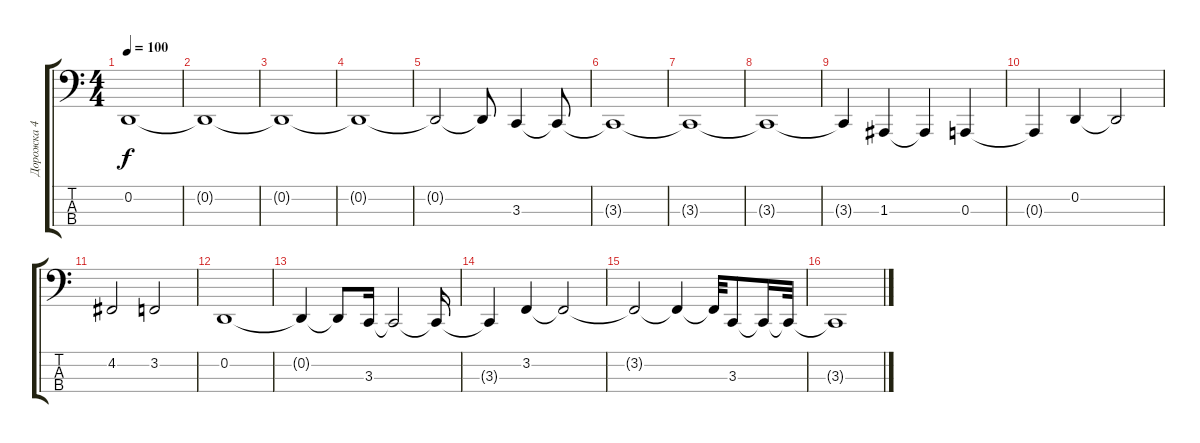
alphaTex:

\track ("Дорожка 4" "Дорожка 4") {instrument stringensemble1}
\staff {score tabs}
\tuning (G2 D2 A1 E1) {hide}
\ts (4 4)
\tempo 100
\clef f4
\ks c
0.2.1{dy f instrument stringensemble1} |
0.2{t}.1 |
0.2{t}.1 |
0.2{t}.1 |
0.2{t}.2 0.2{t}.8 3.3.4 3.3{t}.8 |
3.3{t}.1 |
3.3{t}.1 |
3.3{t}.1 |
3.3{t}.4 1.3.4 1.3{t}.4 0.3.4 |
0.3{t}.4 0.2.4 0.2{t}.2 |
4.2.2 3.2.2 |
0.2.1 |
0.2{t}.4 0.2{t}.8 3.3.16 3.3{t}.2 3.3{t}.16 |
3.3{t}.4 3.2.4 3.2{t}.2 |
3.2{t}.2 3.2{t}.4 3.2{t}.32 3.3.8 3.3{t}.16 3.3{t}.32 |
3.3{t}.1
